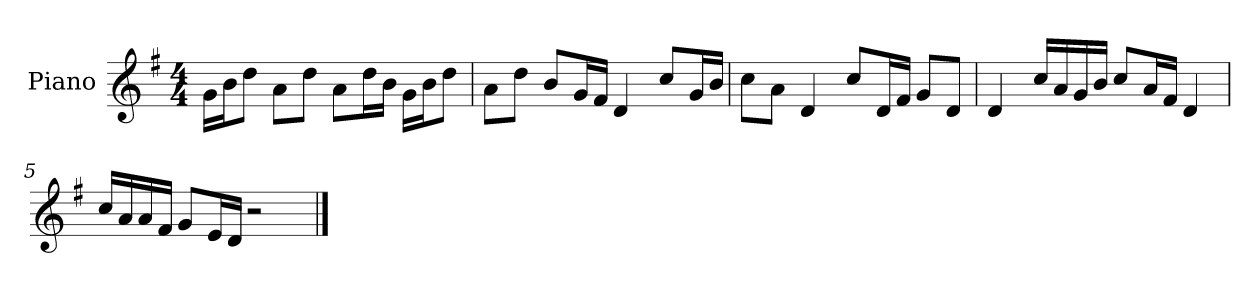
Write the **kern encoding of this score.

**kern
*part1
*staff1
*I"Piano
*I'P-no
*clefG2
*k[f#]
*M4/4
*MM90
=1
16g\LL
16b\J
8dd\J
8a\L
8dd\J
8a\L
16dd\L
16b\JJ
16g\LL
16b\J
8dd\J
=2
8a\L
8dd\J
8b/L
16g/L
16f#/JJ
4d/
8cc/L
16g/L
16b/JJ
=3
8cc\L
8a\J
4d/
8cc/L
16d/L
16f#/JJ
8g/L
8d/J
=4
4d/
16cc/LL
16a/
16g/
16b/JJ
8cc/L
16a/L
16f#/JJ
4d/
!!LO:LB:g=z
=5
16cc/LL
16a/
16a/
16f#/JJ
8g/L
16e/L
16d/JJ
2r
==
*-
